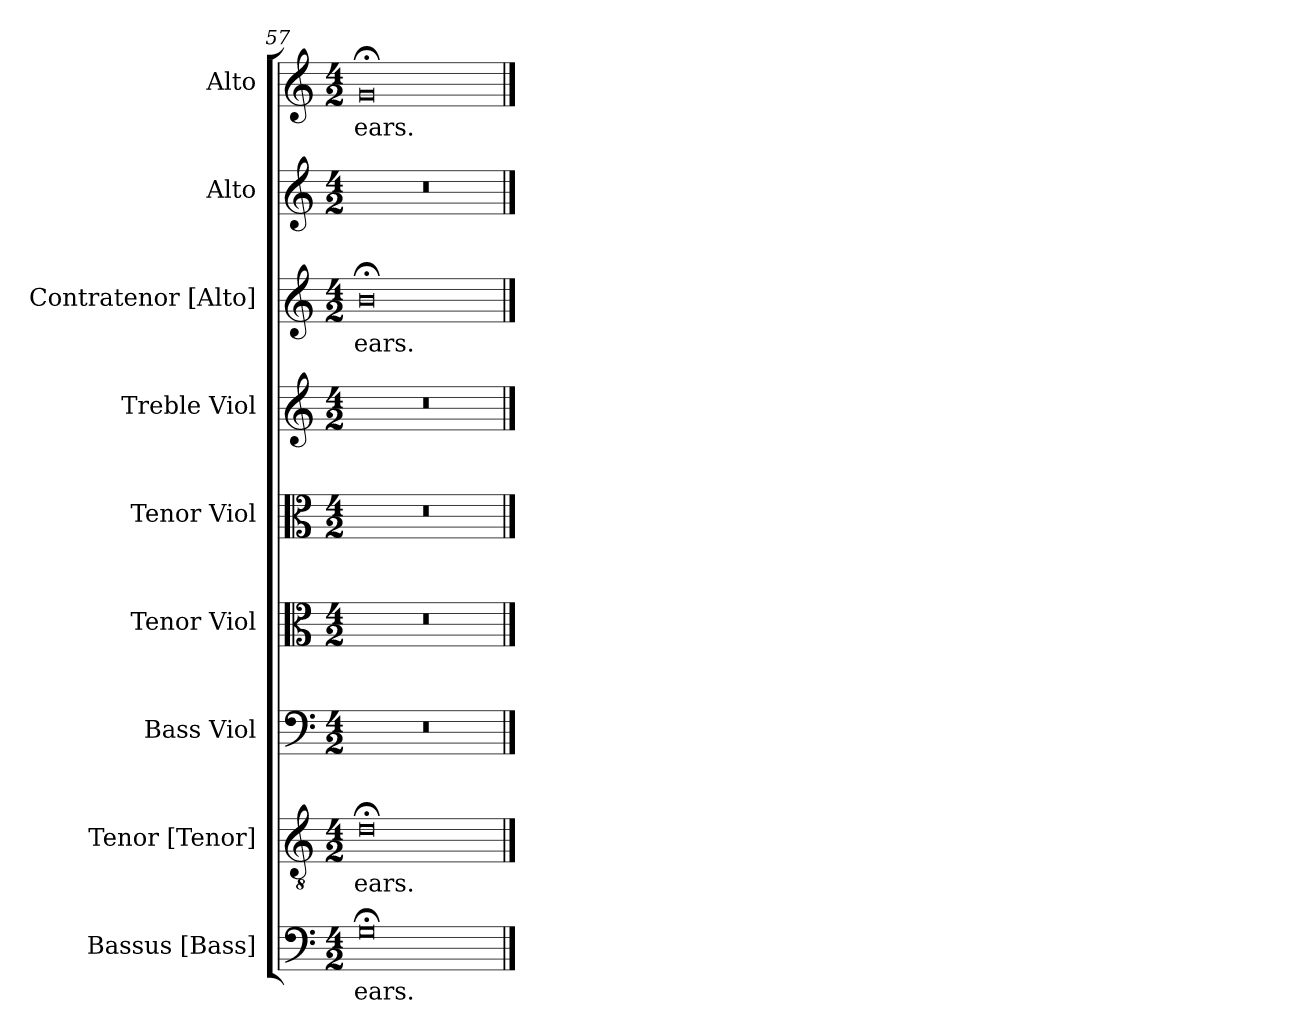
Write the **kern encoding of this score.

**kern	**text	**kern	**text	**kern	**kern	**kern	**kern	**kern	**text	**kern	**kern	**text
*part9	*part9	*part8	*part8	*part7	*part6	*part5	*part4	*part3	*part3	*part2	*part1	*part1
*staff9	*staff9	*staff8	*staff8	*staff7	*staff6	*staff5	*staff4	*staff3	*staff3	*staff2	*staff1	*staff1
*I"Bassus [Bass]	*	*I"Tenor [Tenor]	*	*I"Bass Viol	*I"Tenor Viol	*I"Tenor Viol	*I"Treble Viol	*I"Contratenor [Alto]	*	*I"Alto	*I"Alto	*
*I'B.	*	*I'T.	*	*I'B. Viol	*I'T. Viol	*I'T. Viol	*I'Tr. Viol	*I'A.	*	*	*I'A.	*
*clefF4	*	*clefGv2	*	*clefF4	*clefC3	*clefC3	*clefG2	*clefG2	*	*clefG2	*clefG2	*
*	*	*ITrd7c12	*	*	*	*	*	*	*	*	*	*
*k[]	*	*k[]	*	*k[]	*k[]	*k[]	*k[]	*k[]	*	*k[]	*k[]	*
*C:	*	*C:	*	*C:	*C:	*C:	*C:	*C:	*	*C:	*C:	*
*M4/2	*	*M4/2	*	*M4/2	*M4/2	*M4/2	*M4/2	*M4/2	*	*M4/2	*M4/2	*
=57	=57	=57	=57	=57	=57	=57	=57	=57	=57	=57	=57	=57
!	!LO:LY:b:color=#000000	!	!	!	!	!	!	!	!	!	!	!
!	!	!	!LO:LY:b:color=#000000	!LO:N:vis=1	!LO:N:vis=1	!LO:N:vis=1	!LO:N:vis=1	!	!	!	!	!
!	!	!	!	!	!	!	!	!	!LO:LY:b:color=#000000	!LO:N:vis=1	!	!
!	!	!	!	!	!	!	!	!	!	!	!	!LO:LY:b:color=#000000
0G;i	ears.	0D;i	ears.	0r	0r	0r	0r	0b;i	ears.	0r	0g;i	ears.
==	==	==	==	==	==	==	==	==	==	==	==	==
*-	*-	*-	*-	*-	*-	*-	*-	*-	*-	*-	*-	*-
